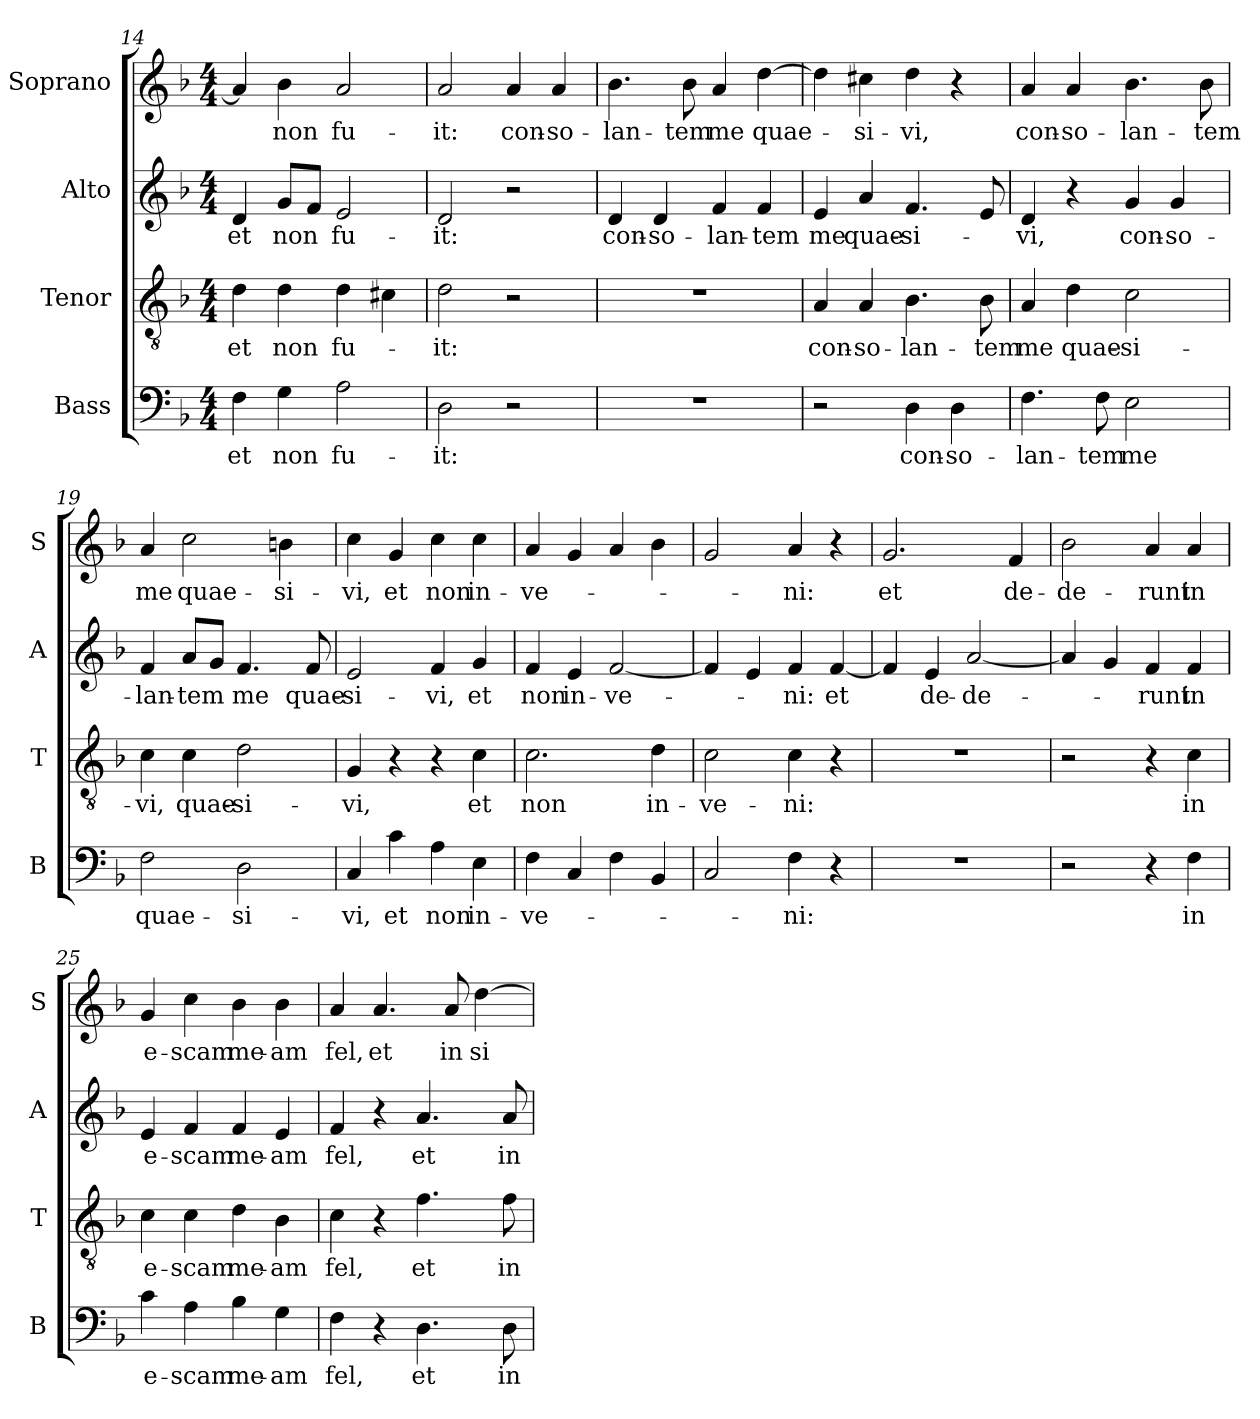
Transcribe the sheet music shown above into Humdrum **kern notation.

**kern	**text	**kern	**text	**kern	**text	**kern	**text
*part4	*part4	*part3	*part3	*part2	*part2	*part1	*part1
*staff4	*staff4	*staff3	*staff3	*staff2	*staff2	*staff1	*staff1
*I"Bass	*	*I"Tenor	*	*I"Alto	*	*I"Soprano	*
*I'B	*	*I'T	*	*I'A	*	*I'S	*
!!LO:LB:g=z
*clefF4	*	*clefGv2	*	*clefG2	*	*clefG2	*
*k[b-]	*	*k[b-]	*	*k[b-]	*	*k[b-]	*
*d:	*	*d:	*	*d:	*	*d:	*
*M4/4	*	*M4/4	*	*M4/4	*	*M4/4	*
=14	=14	=14	=14	=14	=14	=14	=14
4F\	et	4d\	et	4d/	et	4a/]	.
4G\	non	4d\	non	8g/L	non	4b-\	non
.	.	.	.	8f/J	.	.	.
2A\	fu-	4d\	fu-	2e/	fu-	2a/	fu-
.	.	4c#X\	.	.	.	.	.
=15	=15	=15	=15	=15	=15	=15	=15
2D\	-it:	2d\	-it:	2d/	-it:	2a/	-it:
2r	.	2r	.	2r	.	4a/	con-
.	.	.	.	.	.	4a/	-so-
=16	=16	=16	=16	=16	=16	=16	=16
1r	.	1r	.	4d/	con-	4.b-\	-lan-
.	.	.	.	4d/	-so-	.	.
.	.	.	.	.	.	8b-\	-tem
.	.	.	.	4f/	-lan-	4a/	me
.	.	.	.	4f/	-tem	[4dd\	quae-
=17	=17	=17	=17	=17	=17	=17	=17
2r	.	4A/	con-	4e/	me	4dd\]	.
.	.	4A/	-so-	4a/	quae-	4cc#X\	-si-
4D\	con-	4.B-\	-lan-	4.f/	-si-	4dd\	-vi,
4D\	-so-	.	.	.	.	4r	.
.	.	8B-\	-tem	8e/	.	.	.
=18	=18	=18	=18	=18	=18	=18	=18
4.F\	-lan-	4A/	me	4d/	-vi,	4a/	con-
.	.	4d\	quae-	4r	.	4a/	-so-
8F\	-tem	.	.	.	.	.	.
2E\	me	2c\	-si-	4g/	con-	4.b-\	-lan-
.	.	.	.	4g/	-so-	.	.
.	.	.	.	.	.	8b-\	-tem
!!LO:PB:g=z
=19	=19	=19	=19	=19	=19	=19	=19
2F\	quae-	4c\	-vi,	4f/	-lan-	4a/	me
.	.	4c\	quae-	8a/L	-tem	2cc\	quae-
.	.	.	.	8g/J	.	.	.
2D\	-si-	2d\	-si-	4.f/	me	.	.
.	.	.	.	.	.	4bn\	-si-
.	.	.	.	8f/	quae-	.	.
=20	=20	=20	=20	=20	=20	=20	=20
4C/	-vi,	4G/	-vi,	2e/	-si-	4cc\	-vi,
4c\	et	4r	.	.	.	4g/	et
4A\	non	4r	.	4f/	-vi,	4cc\	non
4E\	in-	4c\	et	4g/	et	4cc\	in-
=21	=21	=21	=21	=21	=21	=21	=21
4F\	-ve-	2.c\	non	4f/	non	4a/	-ve-
4C/	.	.	.	4e/	in-	4g/	.
4F\	.	.	.	[2f/	-ve-	4a/	.
4BB-/	.	4d\	in-	.	.	4b-\	.
=22	=22	=22	=22	=22	=22	=22	=22
2C/	.	2c\	-ve-	4f/]	.	2g/	.
.	.	.	.	4e/	.	.	.
4F\	-ni:	4c\	-ni:	4f/	-ni:	4a/	-ni:
4r	.	4r	.	[4f/	et	4r	.
=23	=23	=23	=23	=23	=23	=23	=23
1r	.	1r	.	4f/]	.	2.g/	et
.	.	.	.	4e/	de-	.	.
.	.	.	.	[2a/	-de-	.	.
.	.	.	.	.	.	4f/	de-
!!LO:LB:g=z
=24	=24	=24	=24	=24	=24	=24	=24
2r	.	2r	.	4a/]	.	2b-\	-de-
.	.	.	.	4g/	.	.	.
4r	.	4r	.	4f/	-runt	4a/	-runt
4F\	in	4c\	in	4f/	in	4a/	in
=25	=25	=25	=25	=25	=25	=25	=25
4c\	e-	4c\	e-	4e/	e-	4g/	e-
4A\	-scam	4c\	-scam	4f/	-scam	4cc\	-scam
4B-\	me-	4d\	me-	4f/	me-	4b-\	me-
4G\	-am	4B-\	-am	4e/	-am	4b-\	-am
=26	=26	=26	=26	=26	=26	=26	=26
4F\	fel,	4c\	fel,	4f/	fel,	4a/	fel,
4r	.	4r	.	4r	.	4.a/	et
4.D\	et	4.f\	et	4.a/	et	.	.
.	.	.	.	.	.	8a/	in
.	.	.	.	.	.	[4dd\	si-
8D\	in	8f\	in	8a/	in	.	.
=	=	=	=	=	=	=	=
*-	*-	*-	*-	*-	*-	*-	*-
